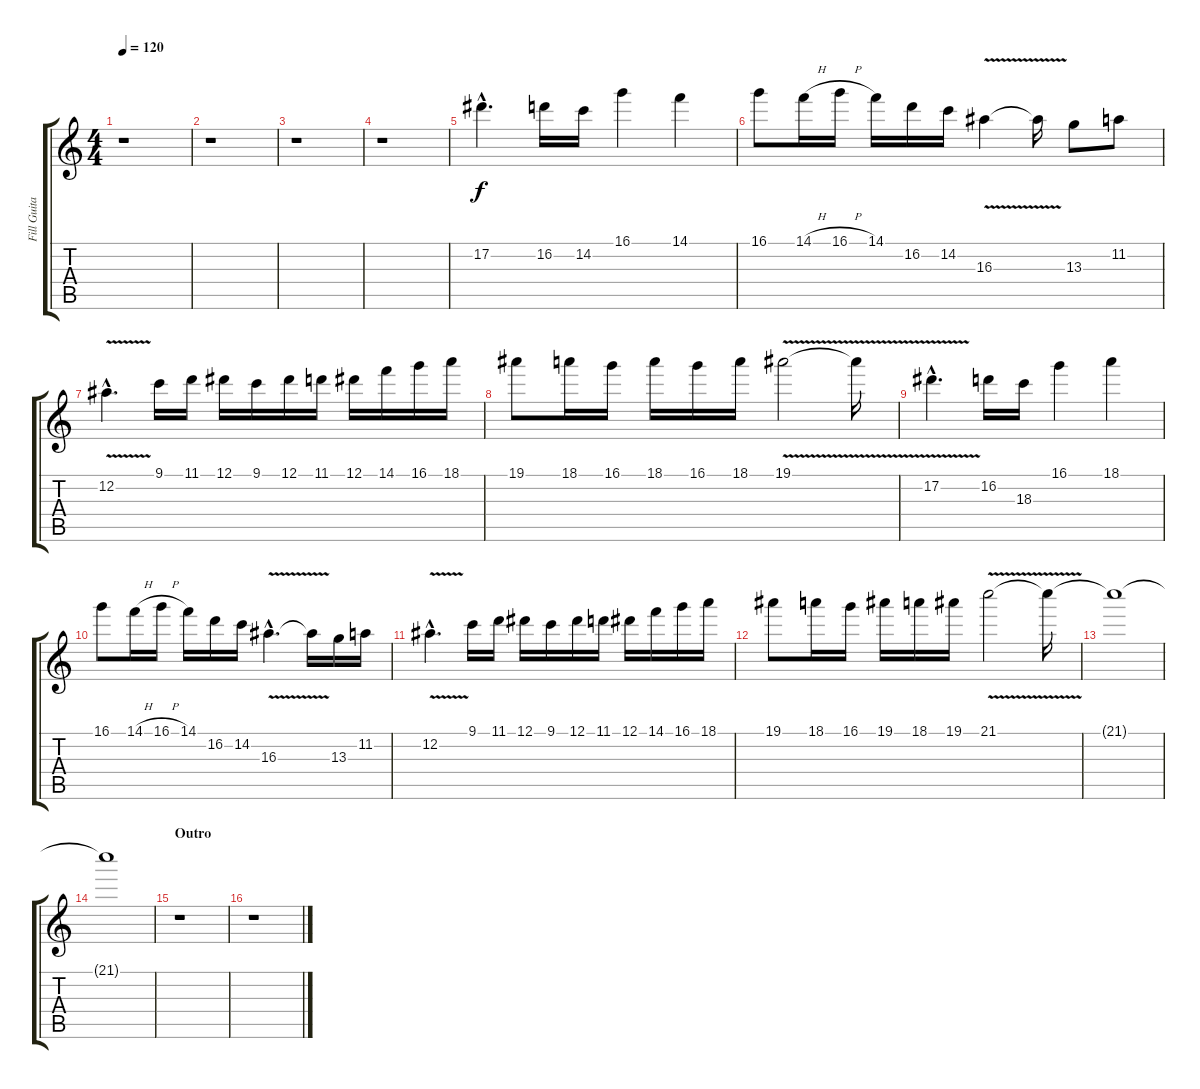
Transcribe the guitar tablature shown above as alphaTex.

\track ("Fill Guitar" "Fill Guita") {instrument distortionguitar}
\staff {score tabs}
\tuning (Eb4 Bb3 Gb3 Db3 Ab2 Eb2) {hide}
\ts (4 4)
\tempo 120
\clef g2
\ks c
r.1{dy f} |
r.1 |
r.1 |
r.1 |
17.2{hac}.4{d} 16.2.16 14.2.16 16.1.4 14.1.4 |
16.1.8 14.1{h}.16 16.1{h}.16 14.1.16 16.2.16 14.2.16 16.3{v}.4 16.3{t}.16 13.3.8 11.2.8 |
12.2{v hac}.4{d} 9.1.16 11.1.16 12.1.16 9.1.16 12.1.16 11.1.16 12.1.16 14.1.16 16.1.16 18.1.16 |
19.1.8 18.1.16 16.1.16 18.1.16 16.1.16 18.1.16 19.1{v}.2 19.1{t}.16 |
17.2{v hac}.4{d} 16.2.16 18.3.16 16.1.4 18.1.4 |
16.1.8 14.1{h}.16 16.1{h}.16 14.1.16 16.2.16 14.2.16 16.3{v hac}.4{d} 16.3{t}.16 13.3.16 11.2.16 |
12.2{v hac}.4{d} 9.1.16 11.1.16 12.1.16 9.1.16 12.1.16 11.1.16 12.1.16 14.1.16 16.1.16 18.1.16 |
19.1.8 18.1.16 16.1.16 19.1.16 18.1.16 19.1.16 21.1{v}.2 21.1{t}.16 |
21.1{t}.1 |
21.1{t}.1 |
\section ("" "Outro")
r.1 |
r.1
